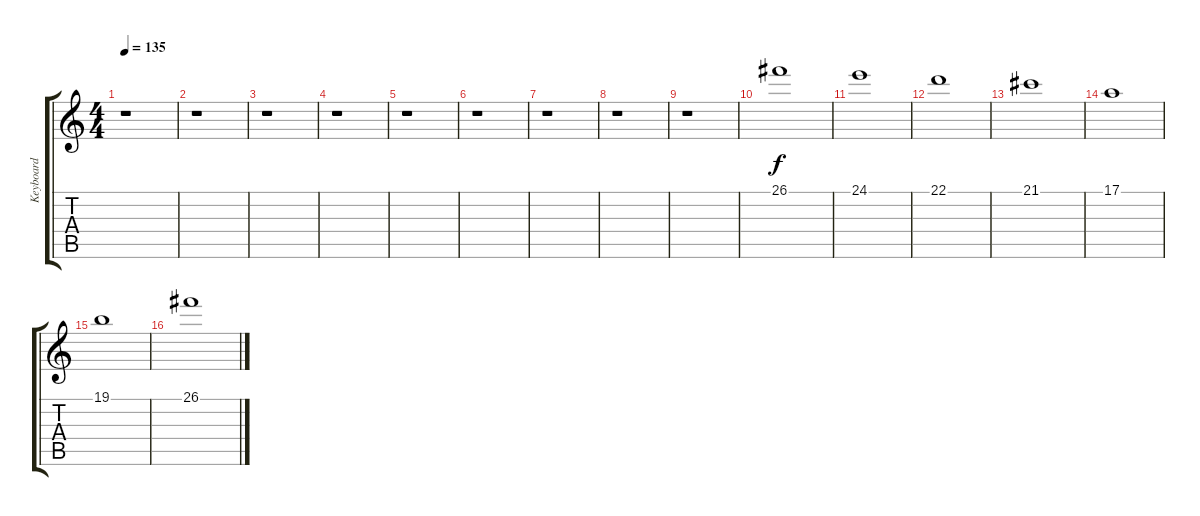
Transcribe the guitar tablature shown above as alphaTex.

\track ("Keyboard" "Keyboard") {instrument stringensemble1}
\staff {score tabs}
\tuning (E4 B3 G3 D3 A2 E2) {hide}
\ts (4 4)
\tempo 135
\clef g2
\ks c
r.1{dy f} |
r.1 |
r.1 |
r.1 |
r.1 |
r.1 |
r.1 |
r.1 |
r.1 |
26.1.1 |
24.1.1 |
22.1.1 |
21.1.1 |
17.1.1 |
19.1.1 |
26.1.1
